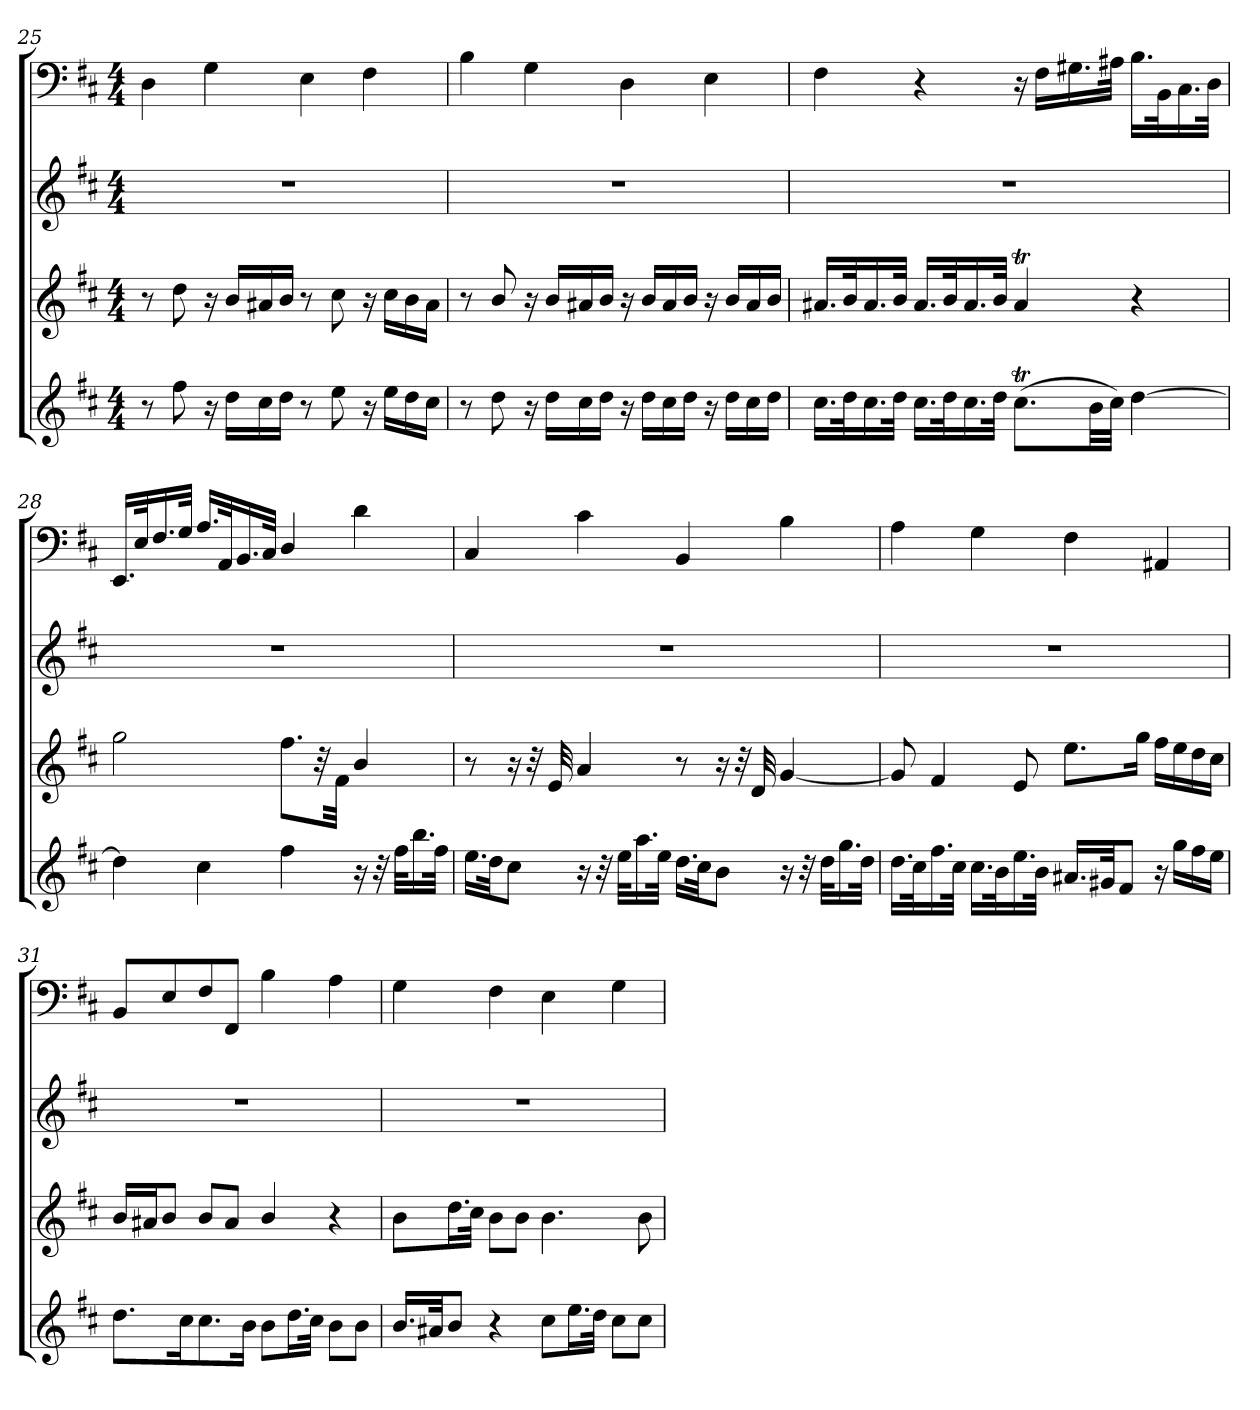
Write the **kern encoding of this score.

**kern	**kern	**kern	**kern
*part4	*part3	*part2	*part1
*staff4	*staff3	*staff2	*staff1
*clefG2	*clefG2	*clefG2	*clefF4
*k[f#c#]	*k[f#c#]	*k[f#c#]	*k[f#c#]
*b:	*b:	*b:	*b:
*M4/4	*M4/4	*M4/4	*M4/4
=25	=25	=25	=25
8r	8r	1r	4D\
8ff#\	8dd\	.	.
16r	16r	.	4G\
16dd\LL	16b/LL	.	.
16cc#\	16a#X/	.	.
16dd\JJ	16b/JJ	.	.
8r	8r	.	4E\
8ee\	8cc#\	.	.
16r	16r	.	4F#\
16ee\LL	16cc#\LL	.	.
16dd\	16b\	.	.
16cc#\JJ	16a#\JJ	.	.
=26	=26	=26	=26
8r	8r	1r	4B\
8dd\	8b/	.	.
16r	16r	.	4G\
16dd\LL	16b/LL	.	.
16cc#\	16a#X/	.	.
16dd\JJ	16b/JJ	.	.
16r	16r	.	4D\
16dd\LL	16b/LL	.	.
16cc#\	16a#/	.	.
16dd\JJ	16b/JJ	.	.
16r	16r	.	4E\
16dd\LL	16b/LL	.	.
16cc#\	16a#/	.	.
16dd\JJ	16b/JJ	.	.
=27	=27	=27	=27
16.cc#\LL	16.a#X/LL	1r	4F#\
32dd\K	32b/K	.	.
16.cc#\	16.a#/	.	.
32dd\JJk	32b/JJk	.	.
16.cc#\LL	16.a#/LL	.	4r
32dd\K	32b/K	.	.
16.cc#\	16.a#/	.	.
32dd\JJk	32b/JJk	.	.
(8.cc#t\L	4a#t/	.	16r
.	.	.	16F#\LL
.	.	.	16.G#X\
32b\LL	.	.	.
32cc#\JJJ)	.	.	32A#X\JJk
[4dd\	4r	.	16.B\LL
.	.	.	32BB\K
.	.	.	16.C#\
.	.	.	32D\JJk
=28	=28	=28	=28
4dd\]	2gg\	1r	16.EE/LL
.	.	.	32E/K
.	.	.	16.F#/
.	.	.	32G/JJk
4cc#\	.	.	16.A/LL
.	.	.	32AA/K
.	.	.	16.BB/
.	.	.	32C#/JJk
4ff#\	8.ff#\L	.	4D/
.	32r	.	.
.	32f#\Jkk	.	.
16r	4b/	.	4d\
32r	.	.	.
32ff#\KLL	.	.	.
16.bb\	.	.	.
32ff#\JJk	.	.	.
=29	=29	=29	=29
16.ee\LL	8r	1r	4C#/
32dd\JK	.	.	.
8cc#\J	16r	.	.
.	32r	.	.
.	32e/	.	.
16r	4a/	.	4c#\
32r	.	.	.
32ee\KLL	.	.	.
16.aa\	.	.	.
32ee\JJk	.	.	.
16.dd\LL	8r	.	4BB/
32cc#\JK	.	.	.
8b\J	16r	.	.
.	32r	.	.
.	32d/	.	.
16r	[4g/	.	4B\
32r	.	.	.
32dd\KLL	.	.	.
16.gg\	.	.	.
32dd\JJk	.	.	.
=30	=30	=30	=30
16.dd\LL	8g/]	1r	4A\
32cc#\K	.	.	.
16.ff#\	4f#/	.	.
32cc#\JJk	.	.	.
16.cc#\LL	.	.	4G\
32b\K	.	.	.
16.ee\	8e/	.	.
32b\JJk	.	.	.
16.a#X/LL	8.ee\L	.	4F#\
32g#X/JK	.	.	.
8f#/J	.	.	.
.	16gg\Jk	.	.
16r	16ff#\LL	.	4AA#X/
16gg\LL	16ee\	.	.
16ff#\	16dd\	.	.
16ee\JJ	16cc#\JJ	.	.
=31	=31	=31	=31
8.dd\L	16b/LL	1r	8BB/L
.	16a#X/J	.	.
.	8b/J	.	8E/
16cc#\K	.	.	.
8.cc#\	8b/L	.	8F#/
.	8a#/J	.	8FF#/J
16b\Jk	.	.	.
8b\L	4b/	.	4B\
16.dd\L	.	.	.
32cc#\JJk	.	.	.
8b\L	4r	.	4A\
8b\J	.	.	.
=32	=32	=32	=32
16.b/LL	8b\L	1r	4G\
32a#X/JK	.	.	.
8b/J	16.dd\L	.	.
.	32cc#\JJk	.	.
4r	8b\L	.	4F#\
.	8b\J	.	.
8cc#\L	4.b\	.	4E\
16.ee\L	.	.	.
32dd\JJk	.	.	.
8cc#\L	.	.	4G\
8cc#\J	8b\	.	.
=	=	=	=
*-	*-	*-	*-
